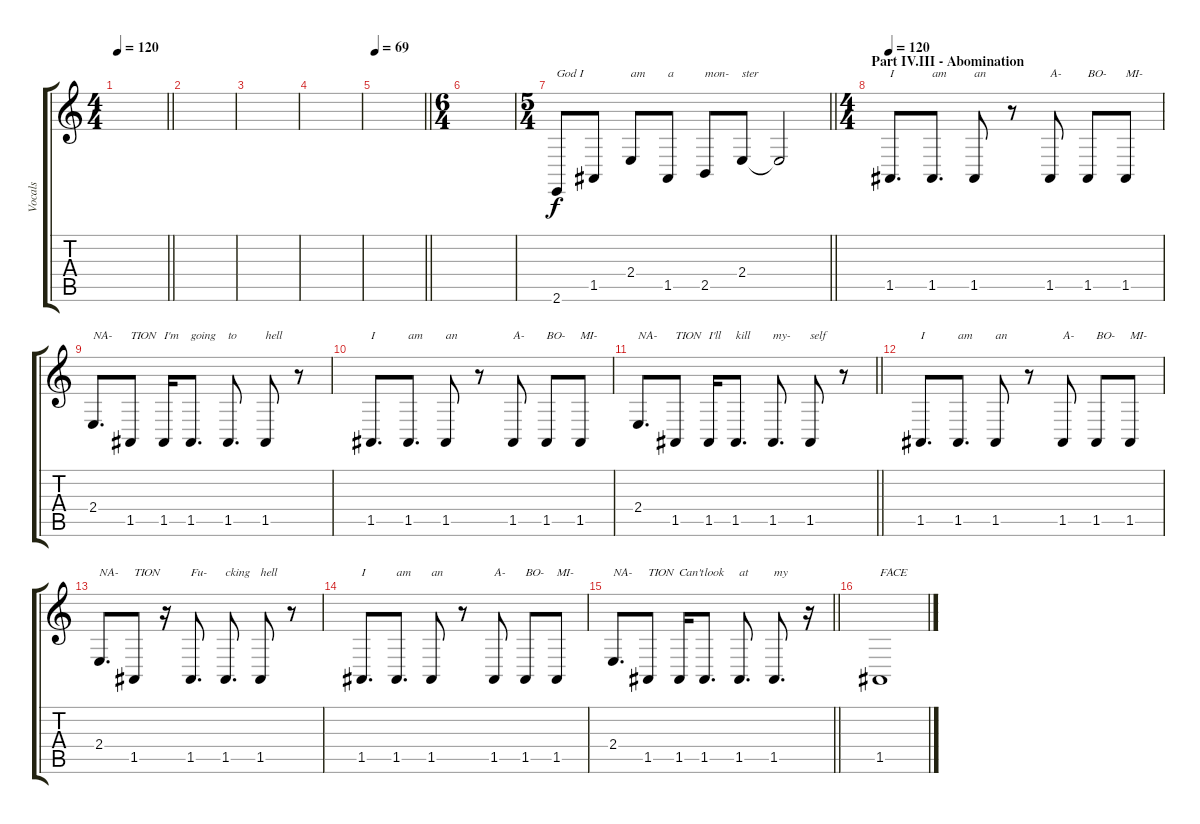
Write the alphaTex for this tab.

\track ("Vocals" "Vocals") {instrument oboe}
\staff {score tabs}
\tuning (E4 B3 G3 D3 A2 D2) {hide}
\ts (4 4)
\tempo 120
\clef g2
\barLineRight lightlight
\ks c
|
|
|
|
\tempo 69
\barLineRight lightlight
|
\ts (6 4)
|
\ts (5 4)
\barLineRight lightlight
2.6.8{txt "God I" volume 12} 1.5.8 2.4.8{txt "am"} 1.5.8{txt "a"} 2.5.8{txt "mon-"} 2.4.8{txt "ster"} 2.4{t}.2 |
\ts (4 4)
\section ("" "Part IV.III - Abomination")
\tempo 120
1.5.8{d txt "I"} 1.5.8{d txt "am"} 1.5.8{txt "an"} r.8 1.5.8{txt "A-"} 1.5.8{txt "BO-"} 1.5.8{txt "MI-"} |
2.4.8{d txt "NA-"} 1.5.8{txt "TION"} 1.5.16{txt "I'm"} 1.5.8{d txt "going"} 1.5.8{d txt "to"} 1.5.8{txt "hell"} r.8 |
1.5.8{d txt "I"} 1.5.8{d txt "am"} 1.5.8{txt "an"} r.8 1.5.8{txt "A-"} 1.5.8{txt "BO-"} 1.5.8{txt "MI-"} |
\barLineRight lightlight
2.4.8{d txt "NA-"} 1.5.8{txt "TION"} 1.5.16{txt "I'll"} 1.5.8{d txt "kill"} 1.5.8{d txt "my-"} 1.5.8{txt "self"} r.8 |
1.5.8{d txt "I"} 1.5.8{d txt "am"} 1.5.8{txt "an"} r.8 1.5.8{txt "A-"} 1.5.8{txt "BO-"} 1.5.8{txt "MI-"} |
2.4.8{d txt "NA-"} 1.5.8{txt "TION"} r.16 1.5.8{d txt "Fu-"} 1.5.8{d txt "cking"} 1.5.8{txt "hell"} r.8 |
1.5.8{d txt "I"} 1.5.8{d txt "am"} 1.5.8{txt "an"} r.8 1.5.8{txt "A-"} 1.5.8{txt "BO-"} 1.5.8{txt "MI-"} |
\barLineRight lightlight
2.4.8{d txt "NA-"} 1.5.8{txt "TION"} 1.5.16{txt "Can't"} 1.5.8{d txt "look"} 1.5.8{d txt "at"} 1.5.8{d txt "my"} r.16 |
\section ("" "")
1.5.1{txt "FACE"}
